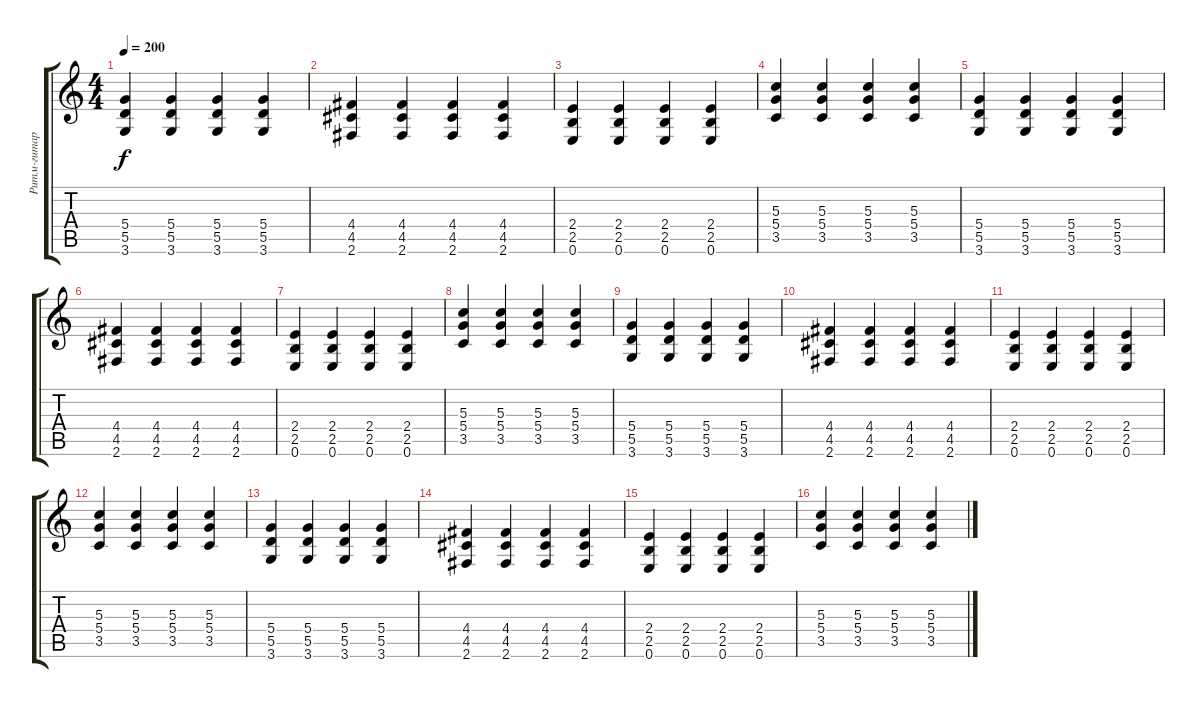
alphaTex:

\track ("Ритм-гитара" "Ритм-гитар") {instrument overdrivenguitar}
\staff {score tabs}
\tuning (E4 B3 G3 D3 A2 E2) {hide}
\ts (4 4)
\tempo 200
\clef g2
\ks c
(5.4 5.5 3.6).4{dy f} (5.4 5.5 3.6).4 (5.4 5.5 3.6).4 (5.4 5.5 3.6).4 |
(4.4 4.5 2.6).4 (4.4 4.5 2.6).4 (4.4 4.5 2.6).4 (4.4 4.5 2.6).4 |
(2.4 2.5 0.6).4 (2.4 2.5 0.6).4 (2.4 2.5 0.6).4 (2.4 2.5 0.6).4 |
(5.3 5.4 3.5).4 (5.3 5.4 3.5).4 (5.3 5.4 3.5).4 (5.3 5.4 3.5).4 |
(5.4 5.5 3.6).4 (5.4 5.5 3.6).4 (5.4 5.5 3.6).4 (5.4 5.5 3.6).4 |
(4.4 4.5 2.6).4 (4.4 4.5 2.6).4 (4.4 4.5 2.6).4 (4.4 4.5 2.6).4 |
(2.4 2.5 0.6).4 (2.4 2.5 0.6).4 (2.4 2.5 0.6).4 (2.4 2.5 0.6).4 |
(5.3 5.4 3.5).4 (5.3 5.4 3.5).4 (5.3 5.4 3.5).4 (5.3 5.4 3.5).4 |
(5.4 5.5 3.6).4 (5.4 5.5 3.6).4 (5.4 5.5 3.6).4 (5.4 5.5 3.6).4 |
(4.4 4.5 2.6).4 (4.4 4.5 2.6).4 (4.4 4.5 2.6).4 (4.4 4.5 2.6).4 |
(2.4 2.5 0.6).4 (2.4 2.5 0.6).4 (2.4 2.5 0.6).4 (2.4 2.5 0.6).4 |
(5.3 5.4 3.5).4 (5.3 5.4 3.5).4 (5.3 5.4 3.5).4 (5.3 5.4 3.5).4 |
(5.4 5.5 3.6).4 (5.4 5.5 3.6).4 (5.4 5.5 3.6).4 (5.4 5.5 3.6).4 |
(4.4 4.5 2.6).4 (4.4 4.5 2.6).4 (4.4 4.5 2.6).4 (4.4 4.5 2.6).4 |
(2.4 2.5 0.6).4 (2.4 2.5 0.6).4 (2.4 2.5 0.6).4 (2.4 2.5 0.6).4 |
(5.3 5.4 3.5).4 (5.3 5.4 3.5).4 (5.3 5.4 3.5).4 (5.3 5.4 3.5).4
